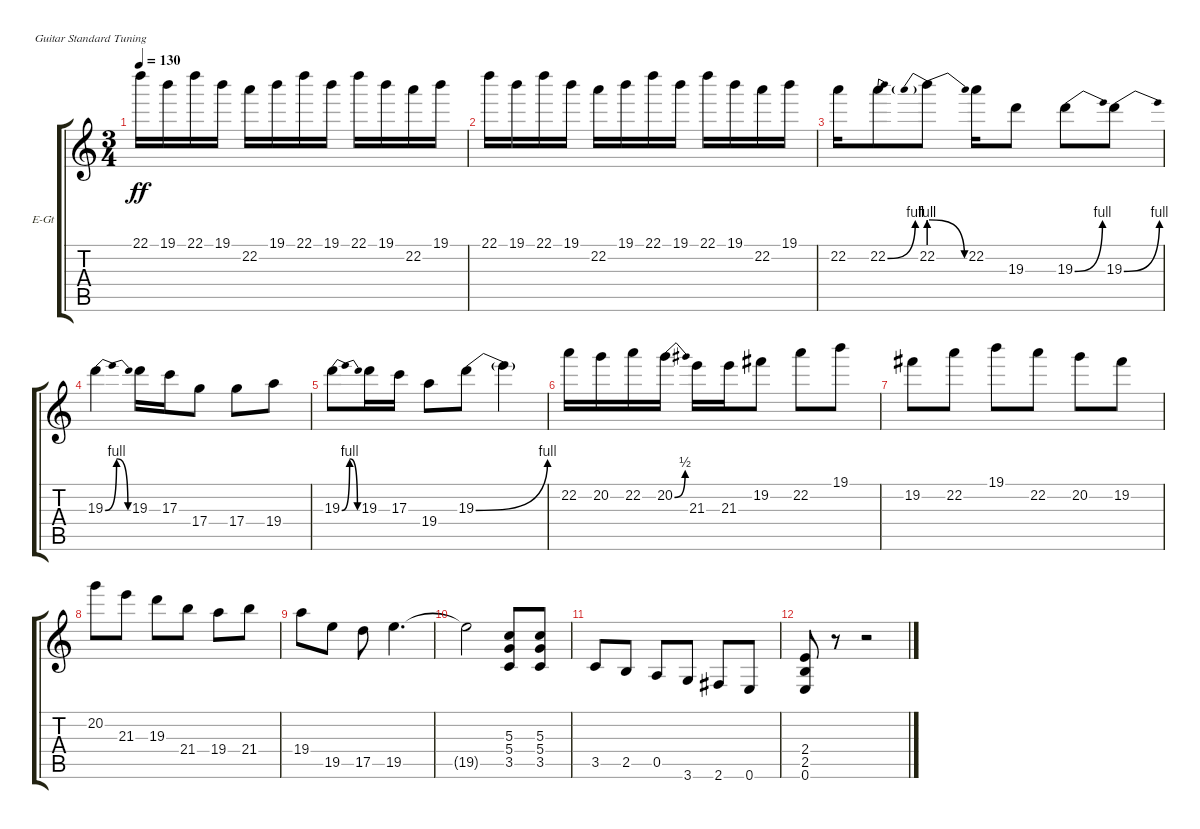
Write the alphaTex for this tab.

\defaultSystemsLayout 4
\bracketExtendMode groupsimilarinstruments
\firstSystemTrackNameOrientation horizontal
\otherSystemsTrackNameOrientation horizontal
\chordDiagramsInScore
\track ("Lead Guitar" "E-Gt") {instrument distortionguitar}
\staff {score tabs}
\tuning (E4 B3 G3 D3 A2 E2)
\ts (3 4)
\tempo 130
\clef g2
\ks c
22.1.16{dy ff} 19.1.16 22.1.16 19.1.16 22.2.16 19.1.16 22.1.16 19.1.16 22.1.16 19.1.16 22.2.16 19.1.16 |
22.1.16 19.1.16 22.1.16 19.1.16 22.2.16 19.1.16 22.1.16 19.1.16 22.1.16 19.1.16 22.2.16 19.1.16 |
22.2.16 22.2{be (bend 0 0 15 4)}.8 22.2{be (prebendrelease 0 4 15 0)}.8 22.2.16 19.3.8 19.3{be (bend 0 0 15 4)}.8 19.3{be (bend 0 0 15 4)}.8 |
19.3{be (bendrelease 0 0 10.2 4 20.4 4 30 0)}.4 19.3.16 17.3.16 17.4.8 17.4.8 19.4.8 |
19.3{be (bendrelease 0 0 10.2 4 20.4 4 30 0)}.8 19.3.16 17.3.16 19.4.8 19.3{be (bend 0 0 15 4)}.8 19.3{t}.4 |
22.2.16 20.2.16 22.2.16 20.2{be (bend 0 0 15 2)}.16 21.3.16 21.3.16 19.2.8 22.2.8 19.1.8 |
19.2.8 22.2.8 19.1.8 22.2.8 20.2.8 19.2.8 |
20.2.8 21.3.8 19.3.8 21.4.8 19.4.8 21.4.8 |
19.4.8 19.5.8 17.5.8 19.5.4{d} |
19.5{t}.2 (3.5 5.4 5.3).8 (3.5 5.4 5.3).8 |
3.5.8 2.5.8 0.5.8 3.6.8 2.6.8 0.6.8 |
(0.6 2.5 2.4).8 r.8 r.2
